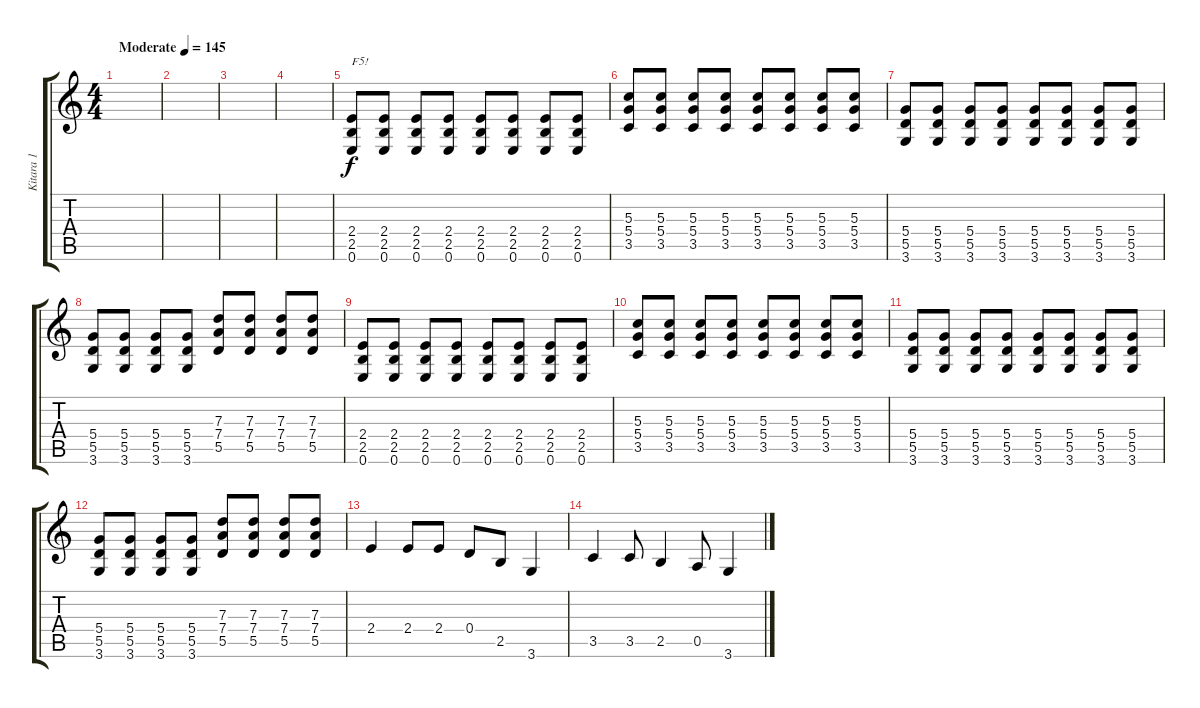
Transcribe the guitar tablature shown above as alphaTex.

\track ("Kitara 1" "Kitara 1") {instrument overdrivenguitar}
\staff {score tabs}
\tuning (E4 B3 G3 D3 A2 E2) {hide}
\ts (4 4)
\tempo (145 "Moderate")
\clef g2
\ks c
|
|
|
|
(2.4 2.5 0.6).8{txt "F5!"} (2.4 2.5 0.6).8 (2.4 2.5 0.6).8 (2.4 2.5 0.6).8 (2.4 2.5 0.6).8 (2.4 2.5 0.6).8 (2.4 2.5 0.6).8 (2.4 2.5 0.6).8 |
(5.3 5.4 3.5).8 (5.3 5.4 3.5).8 (5.3 5.4 3.5).8 (5.3 5.4 3.5).8 (5.3 5.4 3.5).8 (5.3 5.4 3.5).8 (5.3 5.4 3.5).8 (5.3 5.4 3.5).8 |
(5.4 5.5 3.6).8 (5.4 5.5 3.6).8 (5.4 5.5 3.6).8 (5.4 5.5 3.6).8 (5.4 5.5 3.6).8 (5.4 5.5 3.6).8 (5.4 5.5 3.6).8 (5.4 5.5 3.6).8 |
(5.4 5.5 3.6).8 (5.4 5.5 3.6).8 (5.4 5.5 3.6).8 (5.4 5.5 3.6).8 (7.3 7.4 5.5).8 (7.3 7.4 5.5).8 (7.3 7.4 5.5).8 (7.3 7.4 5.5).8 |
(2.4 2.5 0.6).8 (2.4 2.5 0.6).8 (2.4 2.5 0.6).8 (2.4 2.5 0.6).8 (2.4 2.5 0.6).8 (2.4 2.5 0.6).8 (2.4 2.5 0.6).8 (2.4 2.5 0.6).8 |
(5.3 5.4 3.5).8 (5.3 5.4 3.5).8 (5.3 5.4 3.5).8 (5.3 5.4 3.5).8 (5.3 5.4 3.5).8 (5.3 5.4 3.5).8 (5.3 5.4 3.5).8 (5.3 5.4 3.5).8 |
(5.4 5.5 3.6).8 (5.4 5.5 3.6).8 (5.4 5.5 3.6).8 (5.4 5.5 3.6).8 (5.4 5.5 3.6).8 (5.4 5.5 3.6).8 (5.4 5.5 3.6).8 (5.4 5.5 3.6).8 |
(5.4 5.5 3.6).8 (5.4 5.5 3.6).8 (5.4 5.5 3.6).8 (5.4 5.5 3.6).8 (7.3 7.4 5.5).8 (7.3 7.4 5.5).8 (7.3 7.4 5.5).8 (7.3 7.4 5.5).8 |
2.4.4 2.4.8 2.4.8 0.4.8 2.5.8 3.6.4 |
3.5.4 3.5.8 2.5.4 0.5.8 3.6.4
